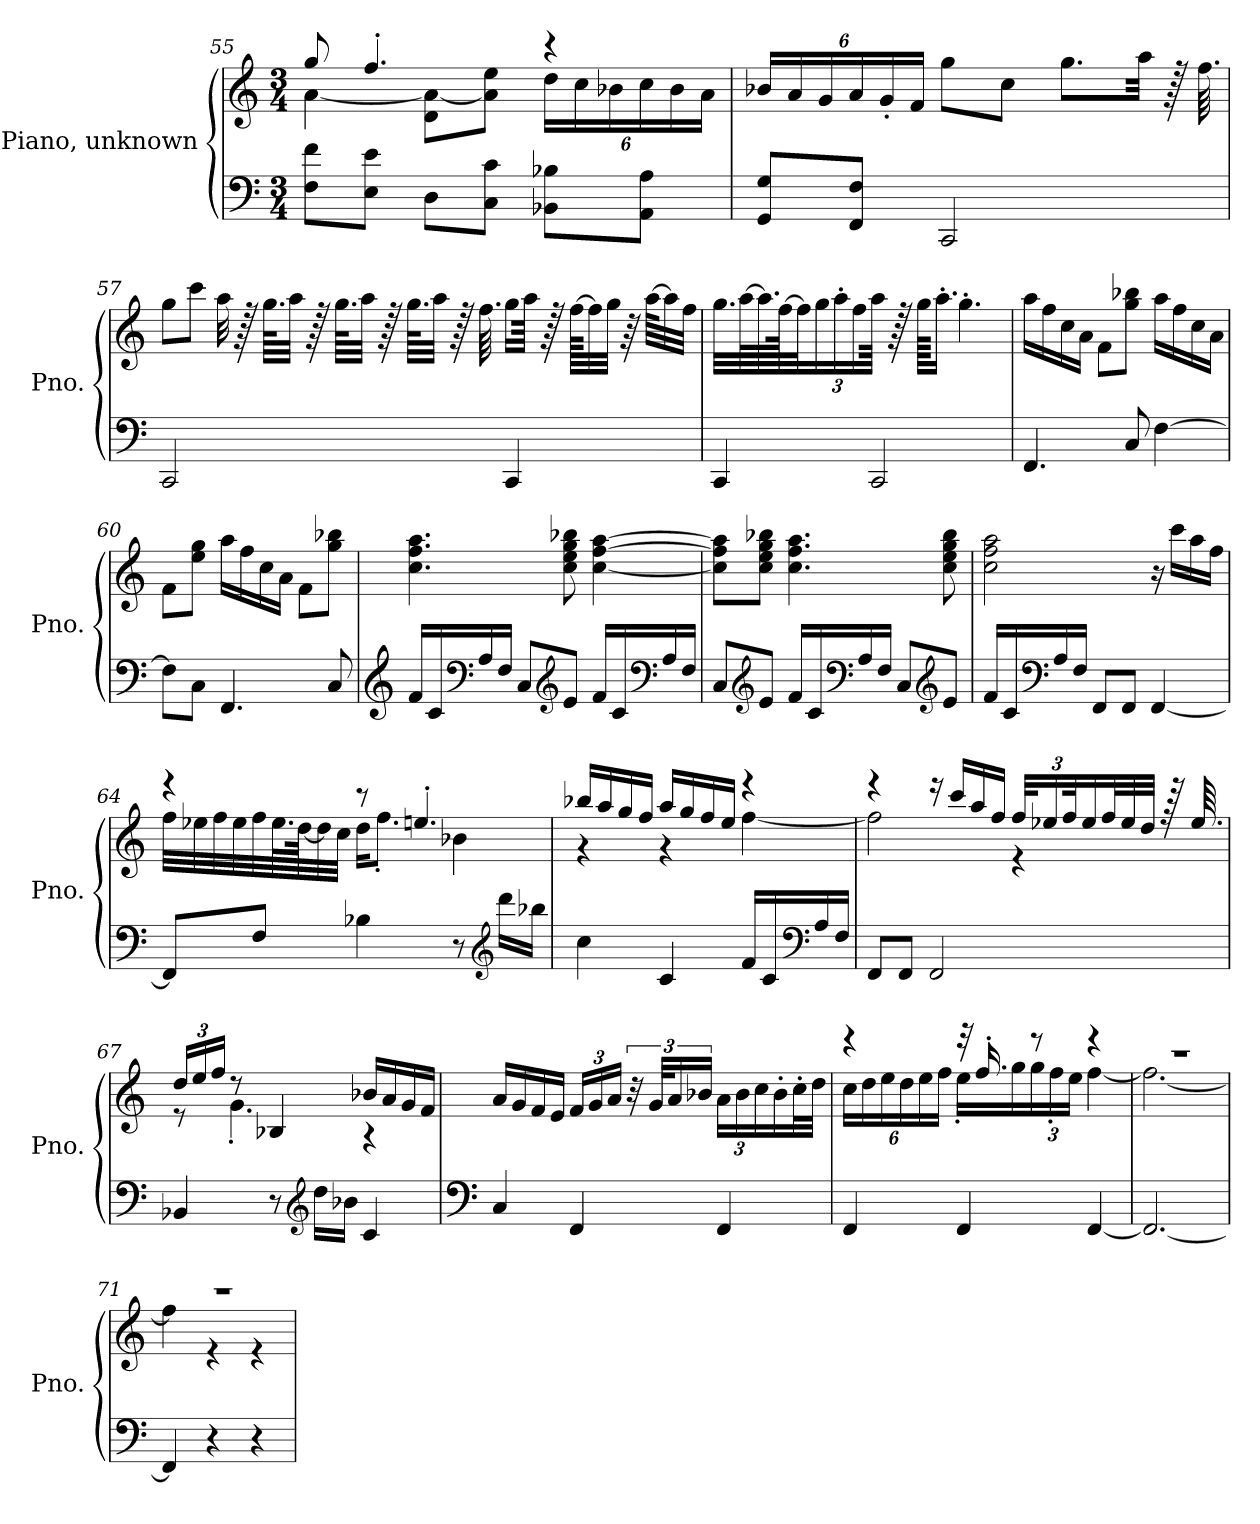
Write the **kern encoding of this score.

**kern	**kern
*part1	*part1
*staff2	*staff1
*I"Piano, unknown	*
*I'Pno.	*
!!LO:LB:g=z
*clefF4	*clefG2
*k[]	*k[]
*M3/4	*M3/4
=55	=55
*	*^
8F\ 8f\L	8gg/	[4a\
8E\ 8e\J	4.ff'/	.
8D\L	.	8d\ 8a\_L
8C\ 8c\J	.	8a\] 8ee\J
*	*	*Xbrackettup
8BB-X\ 8B-X\L	4r	24dd\LL
.	.	24cc\
.	.	24b-X\
8AA\ 8A\J	.	24cc\
.	.	24b-\
.	.	24a\JJ
*	*v	*v
=56	=56
8GG/ 8G/L	24b-X/LL
.	24a/
.	24g/
8FF/ 8F/J	24a/
.	24g'/
.	24f/JJ
2CC/	8gg\L
.	8cc\J
.	8.gg\L
.	32aa\Jkk
.	128r
.	64.ff\
!!LO:LB:g=z
=57	=57
2CC/	8gg\L
.	8ccc\J
.	32aa\
.	128r
.	64.gg\KLLL
.	32aa\JJJ
.	128r
.	64.gg\KLLL
.	32aa\JJJ
.	128r
.	64.gg\KLLL
.	32aa\JJJ
.	128r
.	64.ff\
4CC/	16gg\LL
.	64aa\JJkk
.	128r
.	[128ff\KKLLL
.	32ff\]
.	32gg\JJJ
.	64r
.	[64aa\KLLL
.	32aa\]
.	32ff\JJJ
=58	=58
4CC/	32.gg\LLL
.	[64aa\L
.	64.aa\]
.	[128ff\JK
.	32ff\J]
.	24gg\
.	24aa'\
.	24ff\
2CC/	64aa\JJkk
.	128r
.	128gg\KKKLL
.	16.aa'\JJ
.	4.gg'\
!!LO:LB:g=z
=59	=59
4.FF/	16aa\LL
.	16ff\
.	16cc\
.	16a\JJ
.	8f\L
8C/	8gg\ 8bb-X\J
[4F\	16aa\LL
.	16ff\
.	16cc\
.	16a\JJ
=60	=60
8F\L]	8f\L
8C\J	8ee\ 8gg\J
4.FF/	16aa\LL
.	16ff\
.	16cc\
.	16a\JJ
.	8f\L
8C/	8gg\ 8bb-X\J
=61	=61
*clefG2	*
16f/LL	4.cc\ 4.ff\ 4.aa\
16c/	.
*clefF4	*
16A/	.
16F/JJ	.
8C/L	.
*clefG2	*
8e/J	8cc\ 8ee\ 8gg\ 8bb-X\
16f/LL	[4cc\ [4ff\ [4aa\
16c/	.
*clefF4	*
16A/	.
16F/JJ	.
!!LO:LB:g=z
=62	=62
8C/L	8cc\] 8ff\] 8aa\]L
*clefG2	*
8e/J	8cc\ 8ee\ 8gg\ 8bb-X\J
16f/LL	4.cc\ 4.ff\ 4.aa\
16c/	.
*clefF4	*
16A/	.
16F/JJ	.
8C/L	.
*clefG2	*
8e/J	8cc\ 8ee\ 8gg\ 8bb-\
=63	=63
16f/LL	2cc\ 2ff\ 2aa\
16c/	.
*clefF4	*
16A/	.
16F/JJ	.
8FF/L	.
8FF/J	.
[4FF/	16r
.	16ccc\LL
.	16aa\
.	16ff\JJ
!!LO:PB:g=z
=64	=64
*	*^
8FF/L]	4r	32ff\LLL
.	.	32ee-X\
.	.	32ff\
.	.	32ee-\
8F/J	.	32ff\
.	.	64.ee-\L
.	.	[128dd\JK
.	.	32dd\]
.	.	32cc\JJJ
4B-X\	8r	16dd\KL
.	.	8.ff'\J
.	4.een'/	.
8r	.	4b-X\
*clefG2	*	*
16ddd\LL	.	.
16bb-X\JJ	.	.
=65	=65	=65
4cc\	16bb-X/LL	4r
.	16aa/	.
.	16gg/	.
.	16ff/JJ	.
4c/	16aa/LL	4r
.	16gg/	.
.	16ff/	.
.	16ee/JJ	.
16f/LL	4r	[4ff\
16c/	.	.
*clefF4	*	*
16A/	.	.
16F/JJ	.	.
!!LO:LB:g=z	!!
=66	=66	=66
8FF/L	4r	2ff\]
8FF/J	.	.
2FF/	16r	.
.	16ccc/LL	.
.	16aa/	.
.	16ff/JJ	.
.	48ff/KLL	4r
.	24ee-X/	.
.	48ff/K	.
.	24ee-/	.
.	32ff/L	.
.	32ee-/	.
.	32dd/JJJ	.
.	128r	.
.	64.ee-/	.
=67	=67	=67
4BB-X/	24dd/LL	8r
.	24ee/	.
.	24ff/JJ	.
.	8r	4.g'\
8r	4B-X/	.
*clefG2	*	*
16dd\LL	.	.
16b-X\JJ	.	.
4c/	16b-X/LL	4r
.	16a/	.
.	16g/	.
.	16f/JJ	.
*	*v	*v
!!LO:LB:g=z
=68	=68
*clefF4	*
4C/	16a/LL
.	16g/
.	16f/
.	16e/JJ
4FF/	24f/LL
.	24g/
.	24a/JJ
*	*brackettup
.	48r
.	48g/KLL
.	24a/
.	24b-X/JJ
*	*Xbrackettup
4FF/	24a\LL
.	24b-\
.	24cc\
.	16b-'\
.	32cc'\L
.	32dd\JJJ
=69	=69
*	*^
4FF/	4r	24cc\LL
.	.	24dd\
.	.	24ee\
.	.	24dd\
.	.	24ee\
.	.	24ff\JJ
4FF/	32r	16ee'\LL
.	16.ff'/	.
.	.	16gg\
.	8r	24gg\
.	.	24ff'\
.	.	24ee\JJ
[4FF/	4r	[4ff\
=70	=70	=70
2.FF/_	2.r	2.ff\_
=71	=71	=71
4FF/]	2.r	4ff\]
4r	.	4r
4r	.	4r
*	*v	*v
=	=
*-	*-
